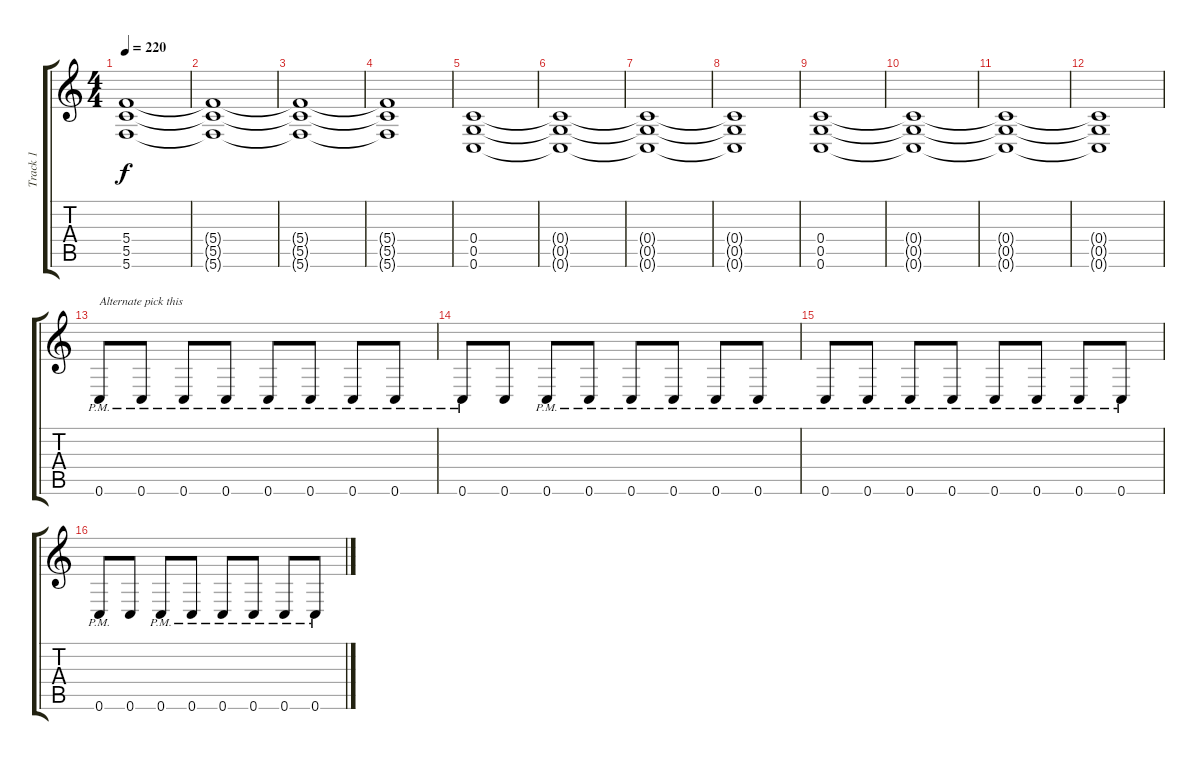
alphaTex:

\track ("Track 1" "Track 1") {instrument distortionguitar}
\staff {score tabs}
\tuning (D4 A3 F3 C3 G2 C2) {hide}
\ts (4 4)
\tempo 220
\clef g2
\ks c
(5.4 5.5 5.6).1{dy f} |
(5.4{t} 5.5{t} 5.6{t}).1 |
(5.4{t} 5.5{t} 5.6{t}).1 |
(5.4{t} 5.5{t} 5.6{t}).1 |
(0.4 0.5 0.6).1 |
(0.4{t} 0.5{t} 0.6{t}).1 |
(0.4{t} 0.5{t} 0.6{t}).1 |
(0.4{t} 0.5{t} 0.6{t}).1 |
(0.4 0.5 0.6).1 |
(0.4{t} 0.5{t} 0.6{t}).1 |
(0.4{t} 0.5{t} 0.6{t}).1 |
(0.4{t} 0.5{t} 0.6{t}).1 |
0.6{pm}.8{txt "Alternate pick this"} 0.6{pm}.8 0.6{pm}.8 0.6{pm}.8 0.6{pm}.8 0.6{pm}.8 0.6{pm}.8 0.6{pm}.8 |
0.6{pm}.8 0.6.8 0.6{pm}.8 0.6{pm}.8 0.6{pm}.8 0.6{pm}.8 0.6{pm}.8 0.6{pm}.8 |
0.6{pm}.8 0.6{pm}.8 0.6{pm}.8 0.6{pm}.8 0.6{pm}.8 0.6{pm}.8 0.6{pm}.8 0.6{pm}.8 |
0.6{pm}.8 0.6.8 0.6{pm}.8 0.6{pm}.8 0.6{pm}.8 0.6{pm}.8 0.6{pm}.8 0.6{pm}.8
